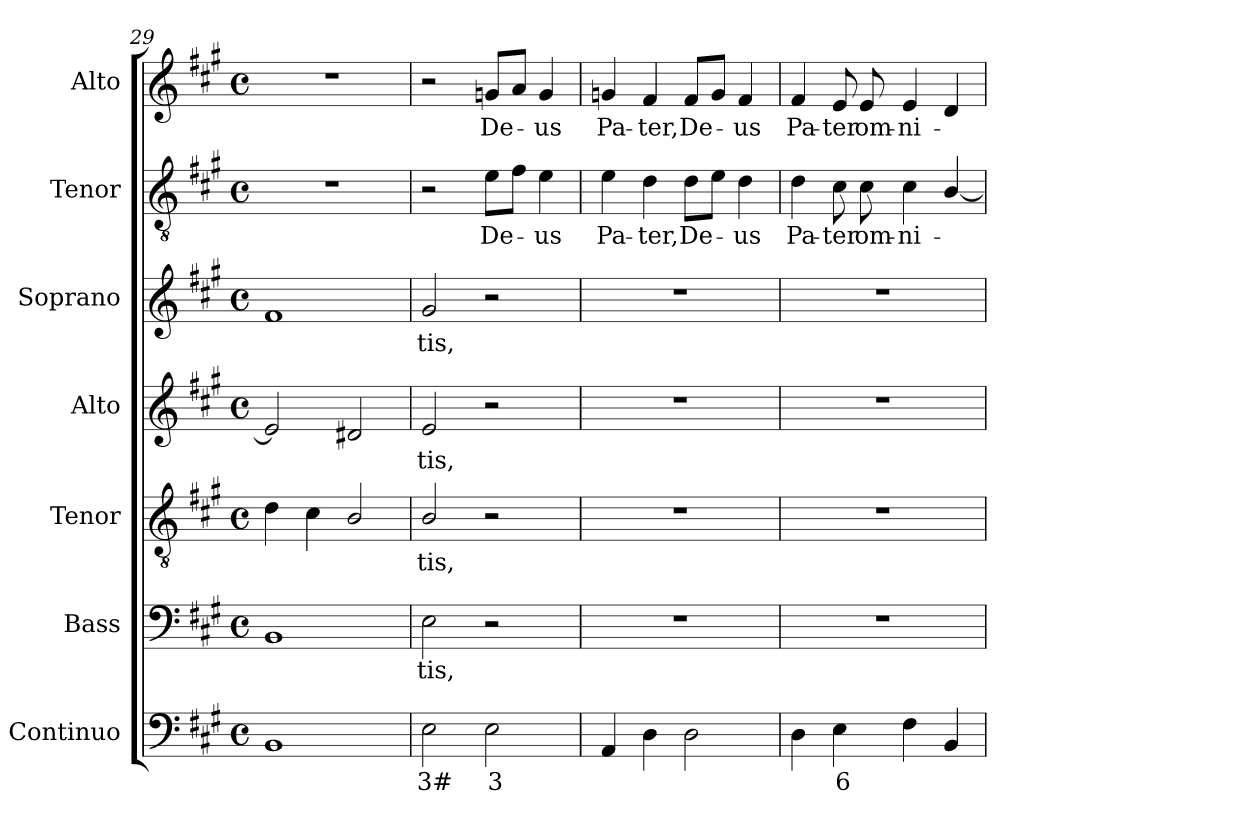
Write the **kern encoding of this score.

**kern	**text	**kern	**text	**kern	**text	**kern	**text	**kern	**text	**kern	**text	**kern	**text
*part7	*part7	*part6	*part6	*part5	*part5	*part4	*part4	*part3	*part3	*part2	*part2	*part1	*part1
*staff7	*staff7	*staff6	*staff6	*staff5	*staff5	*staff4	*staff4	*staff3	*staff3	*staff2	*staff2	*staff1	*staff1
*I"Continuo	*	*I"Bass	*	*I"Tenor	*	*I"Alto	*	*I"Soprano	*	*I"Tenor	*	*I"Alto	*
*I'Cont.	*	*I'B.	*	*I'T.	*	*I'A.	*	*I'S.	*	*I'T.	*	*I'A.	*
*clefF4	*	*clefF4	*	*clefGv2	*	*clefG2	*	*clefG2	*	*clefGv2	*	*clefG2	*
*	*	*	*	*ITrd7c12	*	*	*	*	*	*ITrd7c12	*	*	*
*k[f#c#g#]	*	*k[f#c#g#]	*	*k[f#c#g#]	*	*k[f#c#g#]	*	*k[f#c#g#]	*	*k[f#c#g#]	*	*k[f#c#g#]	*
*A:	*	*A:	*	*A:	*	*A:	*	*A:	*	*A:	*	*A:	*
*M4/4	*	*M4/4	*	*M4/4	*	*M4/4	*	*M4/4	*	*M4/4	*	*M4/4	*
*met(c)	*	*met(c)	*	*met(c)	*	*met(c)	*	*met(c)	*	*met(c)	*	*met(c)	*
=29	=29	=29	=29	=29	=29	=29	=29	=29	=29	=29	=29	=29	=29
1BBi	.	1BBi	.	4Di\	.	2ei/]	.	1f#i	.	1r	.	1r	.
.	.	.	.	4C#i\	.	.	.	.	.	.	.	.	.
.	.	.	.	2BBi/	.	2d#Xi/	.	.	.	.	.	.	.
=30	=30	=30	=30	=30	=30	=30	=30	=30	=30	=30	=30	=30	=30
!	!LO:LY:b:color=#000000	!	!	!	!	!	!	!	!	!	!	!	!
!	!	!	!LO:LY:b:color=#000000	!	!	!	!	!	!	!	!	!	!
!	!	!	!	!	!LO:LY:b:color=#000000	!	!	!	!	!	!	!	!
!	!	!	!	!	!	!	!LO:LY:b:color=#000000	!	!	!	!	!	!
!	!	!	!	!	!	!	!	!	!LO:LY:b:color=#000000	!	!	!	!
2Ei\	3#	2Ei\	-tis,	2BBi/	-tis,	2ei/	-tis,	2g#i/	-tis,	2r	.	2r	.
!	!LO:LY:b:color=#000000	!	!	!	!	!	!	!	!	!	!	!	!
!	!	!	!	!	!	!	!	!	!	!	!LO:LY:b:color=#000000	!	!
!	!	!	!	!	!	!	!	!	!	!	!	!	!LO:LY:b:color=#000000
2Ei\	3	2r	.	2r	.	2r	.	2r	.	8Ei\L	De-	8gni/L	De-
.	.	.	.	.	.	.	.	.	.	8F#i\J	.	8ai/J	.
!	!	!	!	!	!	!	!	!	!	!	!LO:LY:b:color=#000000	!	!
!	!	!	!	!	!	!	!	!	!	!	!	!	!LO:LY:b:color=#000000
.	.	.	.	.	.	.	.	.	.	4Ei\	-us	4gi/	-us
=31	=31	=31	=31	=31	=31	=31	=31	=31	=31	=31	=31	=31	=31
!	!	!	!	!	!	!	!	!	!	!	!LO:LY:b:color=#000000	!	!
!	!	!	!	!	!	!	!	!	!	!	!	!	!LO:LY:b:color=#000000
4AAi/	.	1r	.	1r	.	1r	.	1r	.	4Ei\	Pa-	4gni/	Pa-
!	!	!	!	!	!	!	!	!	!	!	!LO:LY:b:color=#000000	!	!
!	!	!	!	!	!	!	!	!	!	!	!	!	!LO:LY:b:color=#000000
4Di\	.	.	.	.	.	.	.	.	.	4Di\	-ter,	4f#i/	-ter,
!	!	!	!	!	!	!	!	!	!	!	!LO:LY:b:color=#000000	!	!
!	!	!	!	!	!	!	!	!	!	!	!	!	!LO:LY:b:color=#000000
2Di\	.	.	.	.	.	.	.	.	.	8Di\L	De-	8f#i/L	De-
.	.	.	.	.	.	.	.	.	.	8Ei\J	.	8gi/J	.
!	!	!	!	!	!	!	!	!	!	!	!LO:LY:b:color=#000000	!	!
!	!	!	!	!	!	!	!	!	!	!	!	!	!LO:LY:b:color=#000000
.	.	.	.	.	.	.	.	.	.	4Di\	-us	4f#i/	-us
=32	=32	=32	=32	=32	=32	=32	=32	=32	=32	=32	=32	=32	=32
!	!	!	!	!	!	!	!	!	!	!	!LO:LY:b:color=#000000	!	!
!	!	!	!	!	!	!	!	!	!	!	!	!	!LO:LY:b:color=#000000
4Di\	.	1r	.	1r	.	1r	.	1r	.	4Di\	Pa-	4f#i/	Pa-
!	!LO:LY:b:color=#000000	!	!	!	!	!	!	!	!	!	!	!	!
!	!	!	!	!	!	!	!	!	!	!	!LO:LY:b:color=#000000	!	!
!	!	!	!	!	!	!	!	!	!	!	!	!	!LO:LY:b:color=#000000
4Ei\	6	.	.	.	.	.	.	.	.	8C#i\	-ter	8ei/	-ter
!	!	!	!	!	!	!	!	!	!	!	!LO:LY:b:color=#000000	!	!
!	!	!	!	!	!	!	!	!	!	!	!	!	!LO:LY:b:color=#000000
.	.	.	.	.	.	.	.	.	.	8C#i\	om-	8ei/	om-
!	!	!	!	!	!	!	!	!	!	!	!LO:LY:b:color=#000000	!	!
!	!	!	!	!	!	!	!	!	!	!	!	!	!LO:LY:b:color=#000000
4F#i\	.	.	.	.	.	.	.	.	.	4C#i\	-ni-	4ei/	-ni-
4BBi/	.	.	.	.	.	.	.	.	.	[4BBi/	.	4di/	.
=	=	=	=	=	=	=	=	=	=	=	=	=	=
*-	*-	*-	*-	*-	*-	*-	*-	*-	*-	*-	*-	*-	*-
